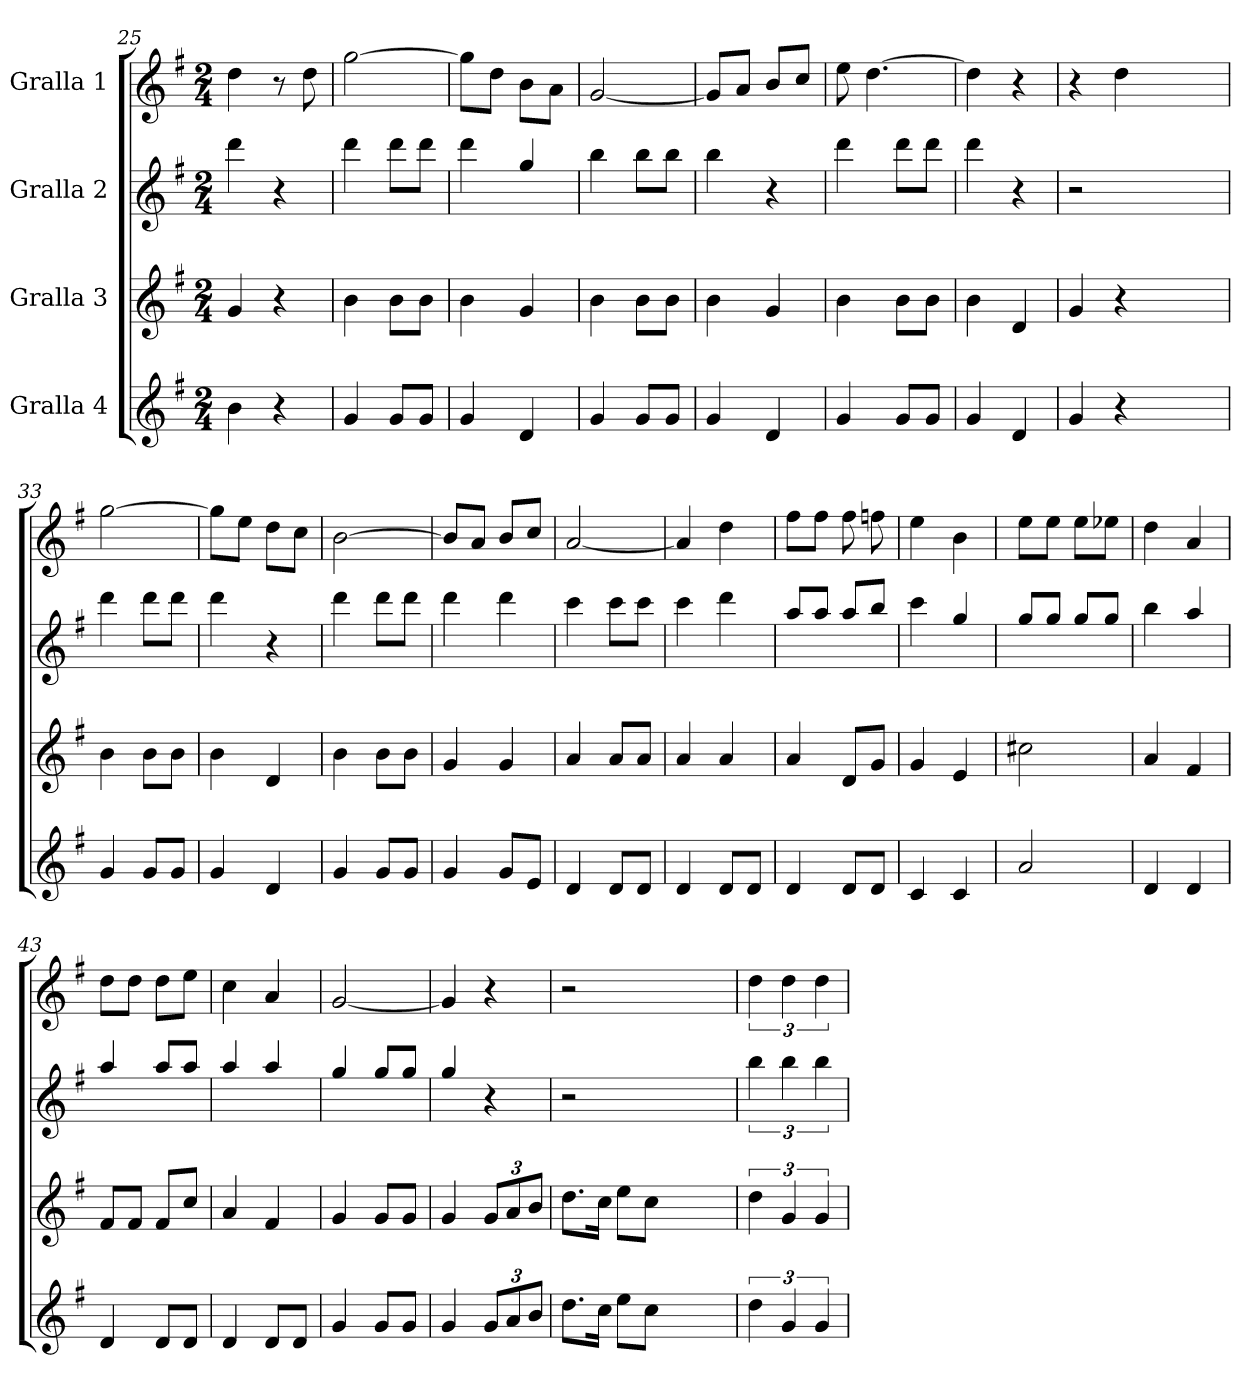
**kern	**kern	**kern	**kern
*part4	*part3	*part2	*part1
*staff4	*staff3	*staff2	*staff1
*I"Gralla 4	*I"Gralla 3	*I"Gralla 2	*I"Gralla 1
*clefG2	*clefG2	*clefG2	*clefG2
*	*	*ITrd8c14	*
*k[f#]	*k[f#]	*k[f#]	*k[f#]
*M2/4	*M2/4	*M2/4	*M2/4
=25	=25	=25	=25
4b\	4g/	4dd\	4dd\
4r	4r	4r	8r
.	.	.	8dd\
=26	=26	=26	=26
4g/	4b\	4dd\	[2gg\
8g/L	8b\L	8dd\L	.
8g/J	8b\J	8dd\J	.
=27	=27	=27	=27
4g/	4b\	4dd\	8gg\L]
.	.	.	8dd\J
4d/	4g/	4g/	8b\L
.	.	.	8a\J
=28	=28	=28	=28
4g/	4b\	4b\	[2g/
8g/L	8b\L	8b\L	.
8g/J	8b\J	8b\J	.
=29	=29	=29	=29
4g/	4b\	4b\	8g/L]
.	.	.	8a/J
4d/	4g/	4r	8b/L
.	.	.	8cc/J
=30	=30	=30	=30
4g/	4b\	4dd\	8ee\
.	.	.	[4.dd\
8g/L	8b\L	8dd\L	.
8g/J	8b\J	8dd\J	.
=31	=31	=31	=31
4g/	4b\	4dd\	4dd\]
4d/	4d/	4r	4r
=32	=32	=32	=32
4g/	4g/	2r	4r
4r	4r	.	4dd\
2ryy	2ryy	2ryy	2ryy
=33	=33	=33	=33
4g/	4b\	4dd\	[2gg\
8g/L	8b\L	8dd\L	.
8g/J	8b\J	8dd\J	.
!!LO:PB:g=z
=34	=34	=34	=34
4g/	4b\	4dd\	8gg\L]
.	.	.	8ee\J
4d/	4d/	4r	8dd\L
.	.	.	8cc\J
=35	=35	=35	=35
4g/	4b\	4dd\	[2b\
8g/L	8b\L	8dd\L	.
8g/J	8b\J	8dd\J	.
=36	=36	=36	=36
4g/	4g/	4dd\	8b/L]
.	.	.	8a/J
8g/L	4g/	4dd\	8b/L
8e/J	.	.	8cc/J
=37	=37	=37	=37
4d/	4a/	4cc\	[2a/
8d/L	8a/L	8cc\L	.
8d/J	8a/J	8cc\J	.
=38	=38	=38	=38
4d/	4a/	4cc\	4a/]
8d/L	4a/	4dd\	4dd\
8d/J	.	.	.
=39	=39	=39	=39
4d/	4a/	8a/L	8ff#\L
.	.	8a/J	8ff#\J
8d/L	8d/L	8a/L	8ff#\
8d/J	8g/J	8b/J	8ffn\
=40	=40	=40	=40
4c/	4g/	4cc\	4ee\
4c/	4e/	4g/	4b\
=41	=41	=41	=41
2a/	2cc#X\	8g/L	8ee\L
.	.	8g/J	8ee\J
.	.	8g/L	8ee\L
.	.	8g/J	8ee-X\J
=42	=42	=42	=42
4d/	4a/	4b\	4dd\
4d/	4f#/	4a/	4a/
=43	=43	=43	=43
4d/	8f#/L	4a/	8dd\L
.	8f#/J	.	8dd\J
8d/L	8f#/L	8a/L	8dd\L
8d/J	8cc/J	8a/J	8ee\J
=44	=44	=44	=44
4d/	4a/	4a/	4cc\
8d/L	4f#/	4a/	4a/
8d/J	.	.	.
=45	=45	=45	=45
4g/	4g/	4g/	[2g/
8g/L	8g/L	8g/L	.
8g/J	8g/J	8g/J	.
!!LO:LB:g=z
=46	=46	=46	=46
4g/	4g/	4g/	4g/]
*Xbrackettup	*Xbrackettup	*	*
12g/L	12g/L	4r	4r
12a/	12a/	.	.
12b/J	12b/J	.	.
=47	=47	=47	=47
8.dd\L	8.dd\L	2r	2r
16cc\Jk	16cc\Jk	.	.
8ee\L	8ee\L	.	.
8cc\J	8cc\J	.	.
2ryy	2ryy	2ryy	2ryy
=48	=48	=48	=48
*brackettup	*brackettup	*	*
6dd\	6dd\	6b\	6dd\
6g/	6g/	6b\	6dd\
6g/	6g/	6b\	6dd\
=	=	=	=
*-	*-	*-	*-
